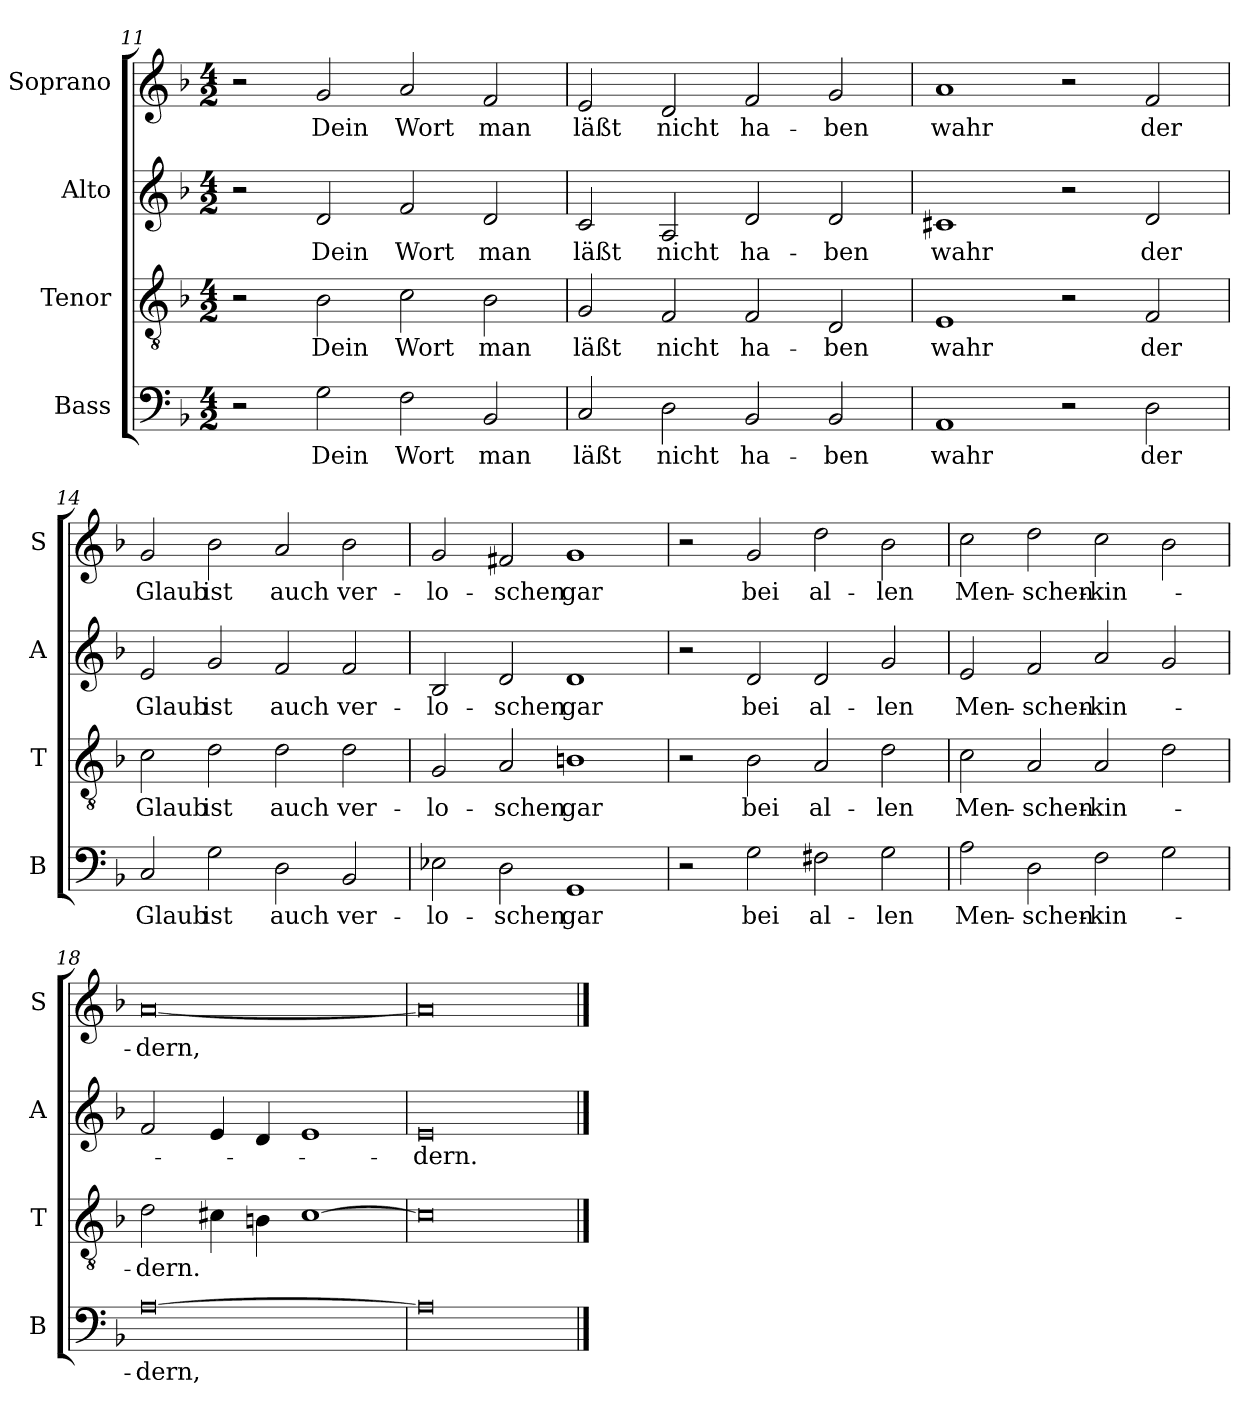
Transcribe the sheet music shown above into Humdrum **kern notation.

**kern	**text	**kern	**text	**kern	**text	**kern	**text
*part4	*part4	*part3	*part3	*part2	*part2	*part1	*part1
*staff4	*staff4	*staff3	*staff3	*staff2	*staff2	*staff1	*staff1
*I"Bass	*	*I"Tenor	*	*I"Alto	*	*I"Soprano	*
*I'B	*	*I'T	*	*I'A	*	*I'S	*
*clefF4	*	*clefGv2	*	*clefG2	*	*clefG2	*
*k[b-]	*	*k[b-]	*	*k[b-]	*	*k[b-]	*
*F:	*	*F:	*	*F:	*	*F:	*
*M4/2	*	*M4/2	*	*M4/2	*	*M4/2	*
=11	=11	=11	=11	=11	=11	=11	=11
2r	.	2r	.	2r	.	2r	.
!	!LO:LY:b	!	!LO:LY:b	!	!LO:LY:b	!	!LO:LY:b
2G\	Dein	2B-\	Dein	2d/	Dein	2g/	Dein
!	!LO:LY:b	!	!LO:LY:b	!	!LO:LY:b	!	!LO:LY:b
2F\	Wort	2c\	Wort	2f/	Wort	2a/	Wort
!	!LO:LY:b	!	!LO:LY:b	!	!LO:LY:b	!	!LO:LY:b
2BB-/	man	2B-\	man	2d/	man	2f/	man
=12	=12	=12	=12	=12	=12	=12	=12
!	!LO:LY:b	!	!LO:LY:b	!	!LO:LY:b	!	!LO:LY:b
2C/	läßt	2G/	läßt	2c/	läßt	2e/	läßt
!	!LO:LY:b	!	!LO:LY:b	!	!LO:LY:b	!	!LO:LY:b
2D\	nicht	2F/	nicht	2A/	nicht	2d/	nicht
!	!LO:LY:b	!	!LO:LY:b	!	!LO:LY:b	!	!LO:LY:b
2BB-/	ha-	2F/	ha-	2d/	ha-	2f/	ha-
!	!LO:LY:b	!	!LO:LY:b	!	!LO:LY:b	!	!LO:LY:b
2BB-/	-ben	2D/	-ben	2d/	-ben	2g/	-ben
!!LO:PB:g=z
=13	=13	=13	=13	=13	=13	=13	=13
!	!LO:LY:b	!	!LO:LY:b	!	!LO:LY:b	!	!LO:LY:b
1AA	wahr	1E	wahr	1c#X	wahr	1a	wahr
2r	.	2r	.	2r	.	2r	.
!	!LO:LY:b	!	!LO:LY:b	!	!LO:LY:b	!	!LO:LY:b
2D\	der	2F/	der	2d/	der	2f/	der
=14	=14	=14	=14	=14	=14	=14	=14
!	!LO:LY:b	!	!LO:LY:b	!	!LO:LY:b	!	!LO:LY:b
2C/	Glaub	2c\	Glaub	2e/	Glaub	2g/	Glaub
!	!LO:LY:b	!	!LO:LY:b	!	!LO:LY:b	!	!LO:LY:b
2G\	ist	2d\	ist	2g/	ist	2b-\	ist
!	!LO:LY:b	!	!LO:LY:b	!	!LO:LY:b	!	!LO:LY:b
2D\	auch	2d\	auch	2f/	auch	2a/	auch
!	!LO:LY:b	!	!LO:LY:b	!	!LO:LY:b	!	!LO:LY:b
2BB-/	ver-	2d\	ver-	2f/	ver-	2b-\	ver-
=15	=15	=15	=15	=15	=15	=15	=15
!	!LO:LY:b	!	!LO:LY:b	!	!LO:LY:b	!	!LO:LY:b
2E-X\	-lo-	2G/	-lo-	2B-/	-lo-	2g/	-lo-
!	!LO:LY:b	!	!LO:LY:b	!	!LO:LY:b	!	!LO:LY:b
2D\	-schen	2A/	-schen	2d/	-schen	2f#X/	-schen
!	!LO:LY:b	!	!LO:LY:b	!	!LO:LY:b	!	!LO:LY:b
1GG	gar	1Bn	gar	1d	gar	1g	gar
=16	=16	=16	=16	=16	=16	=16	=16
2r	.	2r	.	2r	.	2r	.
!	!LO:LY:b	!	!LO:LY:b	!	!LO:LY:b	!	!LO:LY:b
2G\	bei	2B-\	bei	2d/	bei	2g/	bei
!	!LO:LY:b	!	!LO:LY:b	!	!LO:LY:b	!	!LO:LY:b
2F#X\	al-	2A/	al-	2d/	al-	2dd\	al-
!	!LO:LY:b	!	!LO:LY:b	!	!LO:LY:b	!	!LO:LY:b
2G\	-len	2d\	-len	2g/	-len	2b-\	-len
!!LO:LB:g=z
=17	=17	=17	=17	=17	=17	=17	=17
!	!LO:LY:b	!	!LO:LY:b	!	!LO:LY:b	!	!LO:LY:b
2A\	Men-	2c\	Men-	2e/	Men-	2cc\	Men-
!	!LO:LY:b	!	!LO:LY:b	!	!LO:LY:b	!	!LO:LY:b
2D\	-schen-	2A/	-schen-	2f/	-schen-	2dd\	-schen-
!	!LO:LY:b	!	!LO:LY:b	!	!LO:LY:b	!	!LO:LY:b
2F\	-kin-	2A/	-kin-	2a/	-kin-	2cc\	-kin-
2G\	.	2d\	.	2g/	.	2b-\	.
=18	=18	=18	=18	=18	=18	=18	=18
!	!LO:LY:b	!	!LO:LY:b	!	!	!	!LO:LY:b
[0A	-dern,	2d\	-dern.	2f/	.	[0a	-dern,
.	.	4c#X\	.	4e/	.	.	.
.	.	4Bn\	.	4d/	.	.	.
.	.	[1c#	.	1e	.	.	.
=19	=19	=19	=19	=19	=19	=19	=19
!	!	!	!	!	!LO:LY:b	!	!
0A]	.	0c#]	.	0e	-dern.	0a]	.
==	==	==	==	==	==	==	==
*-	*-	*-	*-	*-	*-	*-	*-
